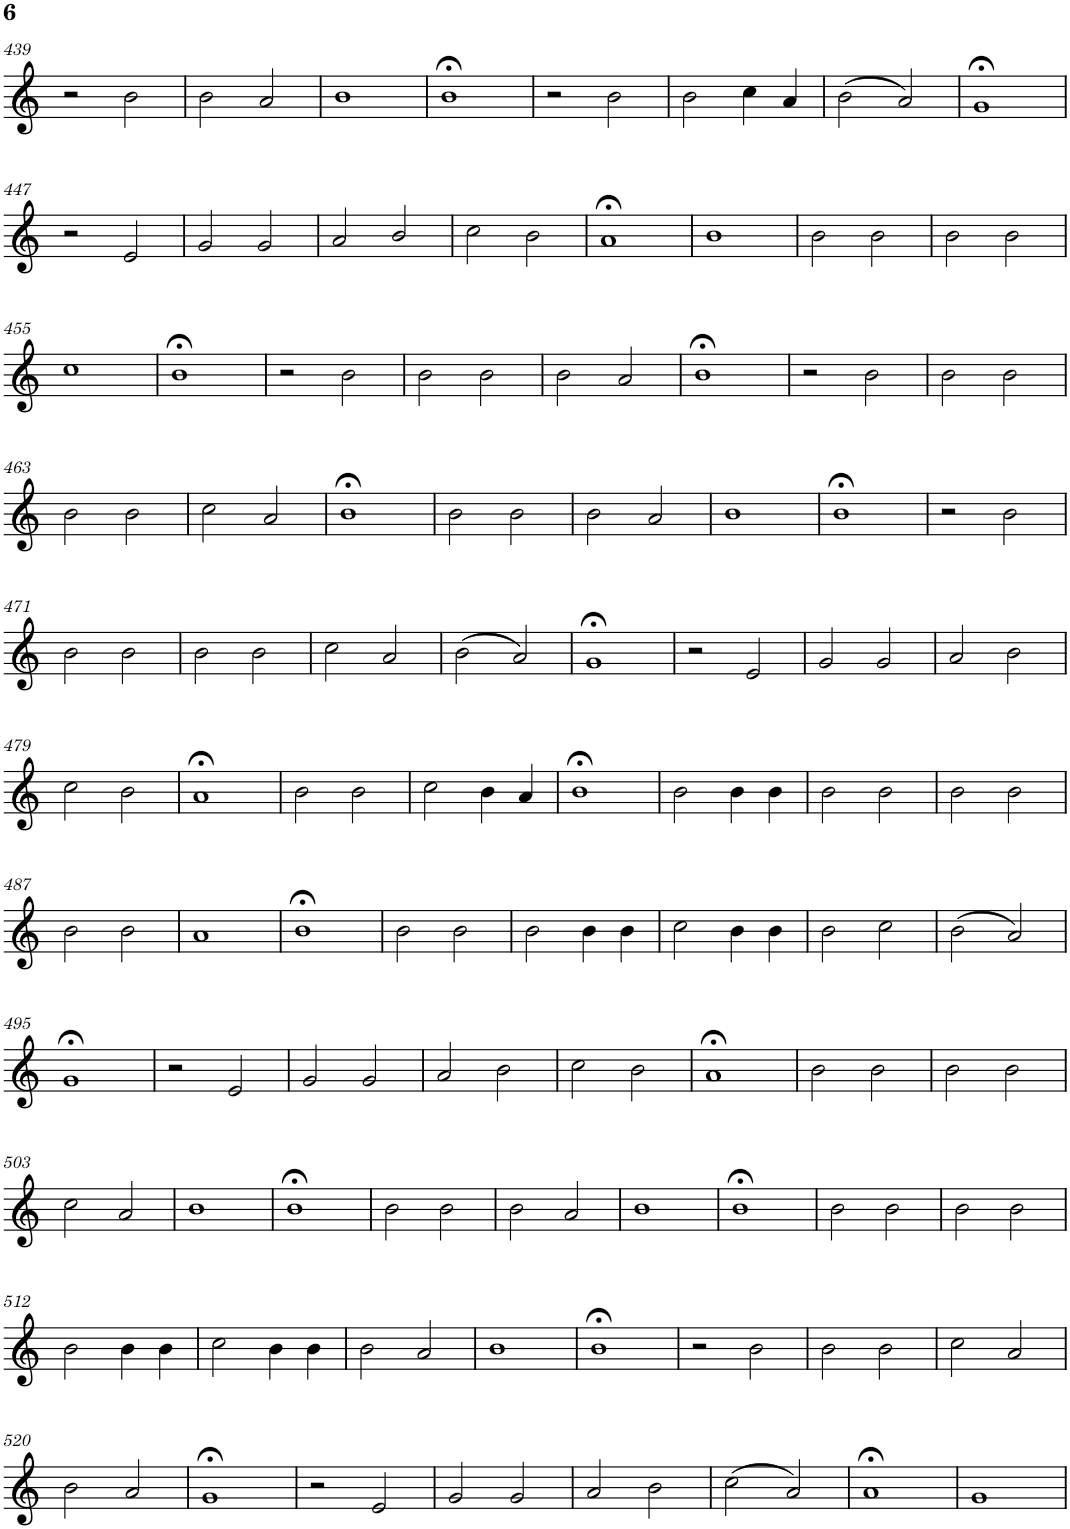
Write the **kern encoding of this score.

**kern
*part1
*staff1
*I"Piano
*I'Pno.
!!LO:PB:g=z
*clefG2
*k[]
*M4/4
*met(c)
=439
2r
2b\
=440
2b\
2a/
=441
1b
=442
1b;<
=443
2r
2b\
=444
2b\
4cc\
4a/
=445
(2b\
2a/)
=446
1g;<
!!LO:LB:g=z
=447
2r
2e/
=448
2g/
2g/
=449
2a/
2b/
=450
2cc\
2b\
=451
1a;<
=452
1b
=453
2b\
2b\
=454
2b\
2b\
!!LO:LB:g=z
=455
1cc
=456
1b;<
=457
2r
2b\
=458
2b\
2b\
=459
2b\
2a/
=460
1b;<
=461
2r
2b\
=462
2b\
2b\
!!LO:LB:g=z
=463
2b\
2b\
=464
2cc\
2a/
=465
1b;<
=466
2b\
2b\
=467
2b\
2a/
=468
1b
=469
1b;<
=470
2r
2b\
!!LO:LB:g=z
=471
2b\
2b\
=472
2b\
2b\
=473
2cc\
2a/
=474
(2b\
2a/)
=475
1g;<
=476
2r
2e/
=477
2g/
2g/
=478
2a/
2b\
!!LO:LB:g=z
=479
2cc\
2b\
=480
1a;<
=481
2b\
2b\
=482
2cc\
4b\
4a/
=483
1b;<
=484
2b\
4b\
4b\
=485
2b\
2b\
=486
2b\
2b\
!!LO:LB:g=z
=487
2b\
2b\
=488
1a
=489
1b;<
=490
2b\
2b\
=491
2b\
4b\
4b\
=492
2cc\
4b\
4b\
=493
2b\
2cc\
=494
(2b\
2a/)
!!LO:LB:g=z
=495
1g;<
=496
2r
2e/
=497
2g/
2g/
=498
2a/
2b\
=499
2cc\
2b\
=500
1a;<
=501
2b\
2b\
=502
2b\
2b\
!!LO:LB:g=z
=503
2cc\
2a/
=504
1b
=505
1b;<
=506
2b\
2b\
=507
2b\
2a/
=508
1b
=509
1b;<
=510
2b\
2b\
=511
2b\
2b\
!!LO:LB:g=z
=512
2b\
4b\
4b\
=513
2cc\
4b\
4b\
=514
2b\
2a/
=515
1b
=516
1b;<
=517
2r
2b\
=518
2b\
2b\
=519
2cc\
2a/
!!LO:LB:g=z
=520
2b\
2a/
=521
1g;<
=522
2r
2e/
=523
2g/
2g/
=524
2a/
2b\
=525
(2cc\
2a/)
=526
1a;<
=527
1g
=
*-
